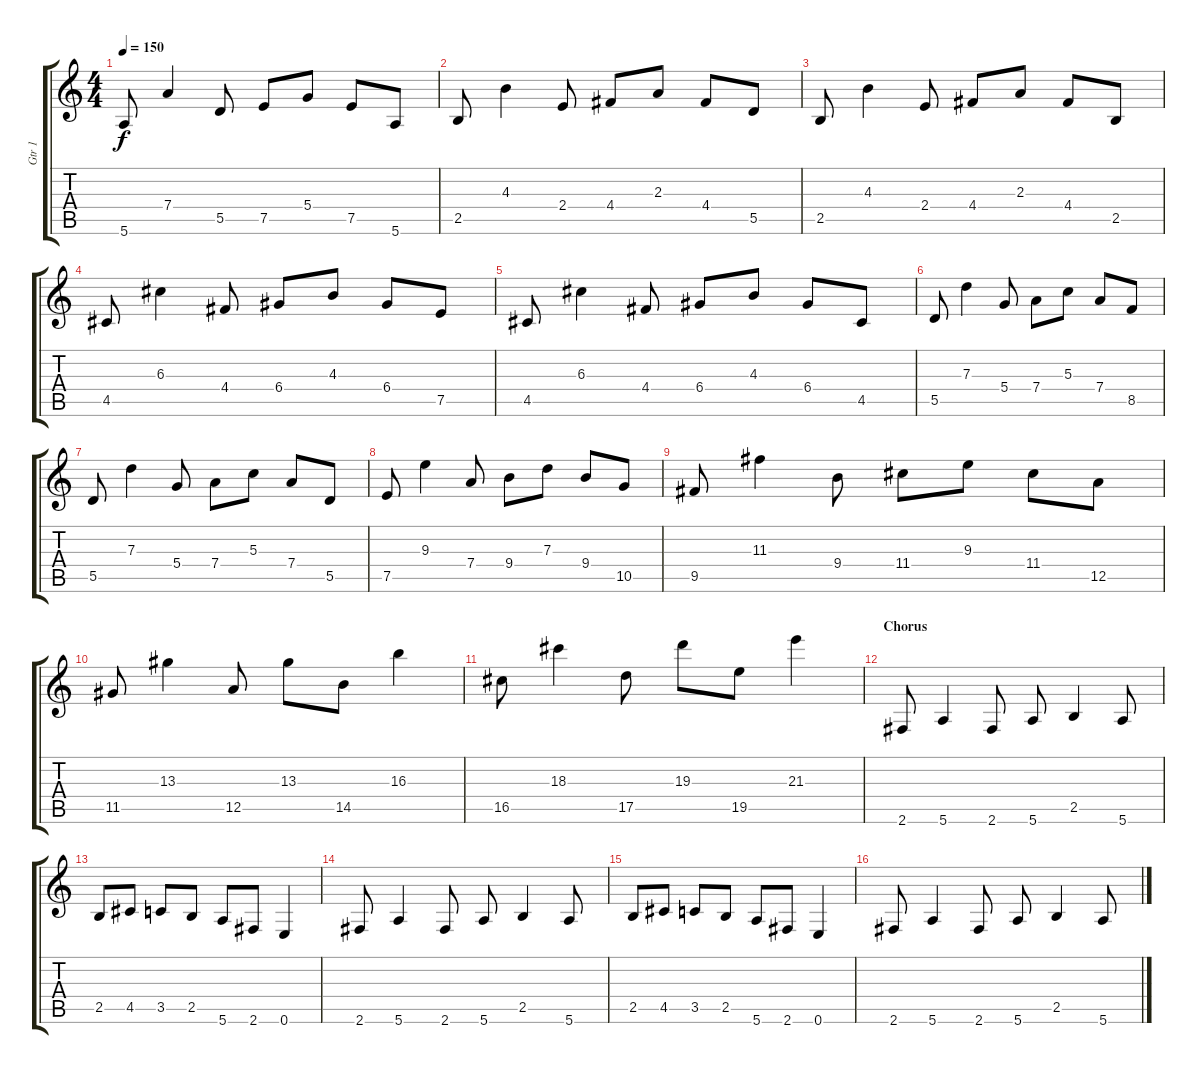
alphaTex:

\track ("Gtr 1" "Gtr 1") {instrument overdrivenguitar}
\staff {score tabs}
\tuning (E4 B3 G3 D3 A2 E2) {hide}
\ts (4 4)
\tempo 150
\clef g2
\ks c
5.6.8{dy f} 7.4.4 5.5.8 7.5.8 5.4.8 7.5.8 5.6.8 |
2.5.8 4.3.4 2.4.8 4.4.8 2.3.8 4.4.8 5.5.8 |
2.5.8 4.3.4 2.4.8 4.4.8 2.3.8 4.4.8 2.5.8 |
4.5.8 6.3.4 4.4.8 6.4.8 4.3.8 6.4.8 7.5.8 |
4.5.8 6.3.4 4.4.8 6.4.8 4.3.8 6.4.8 4.5.8 |
5.5.8 7.3.4 5.4.8 7.4.8 5.3.8 7.4.8 8.5.8 |
5.5.8 7.3.4 5.4.8 7.4.8 5.3.8 7.4.8 5.5.8 |
7.5.8 9.3.4 7.4.8 9.4.8 7.3.8 9.4.8 10.5.8 |
9.5.8 11.3.4 9.4.8 11.4.8 9.3.8 11.4.8 12.5.8 |
11.5.8 13.3.4 12.5.8 13.3.8 14.5.8 16.3.4 |
16.5.8 18.3.4 17.5.8 19.3.8 19.5.8 21.3.4 |
\section ("" "Chorus")
2.6.8 5.6.4 2.6.8 5.6.8 2.5.4 5.6.8 |
2.5.8 4.5.8 3.5.8 2.5.8 5.6.8 2.6.8 0.6.4 |
2.6.8 5.6.4 2.6.8 5.6.8 2.5.4 5.6.8 |
2.5.8 4.5.8 3.5.8 2.5.8 5.6.8 2.6.8 0.6.4 |
2.6.8 5.6.4 2.6.8 5.6.8 2.5.4 5.6.8
